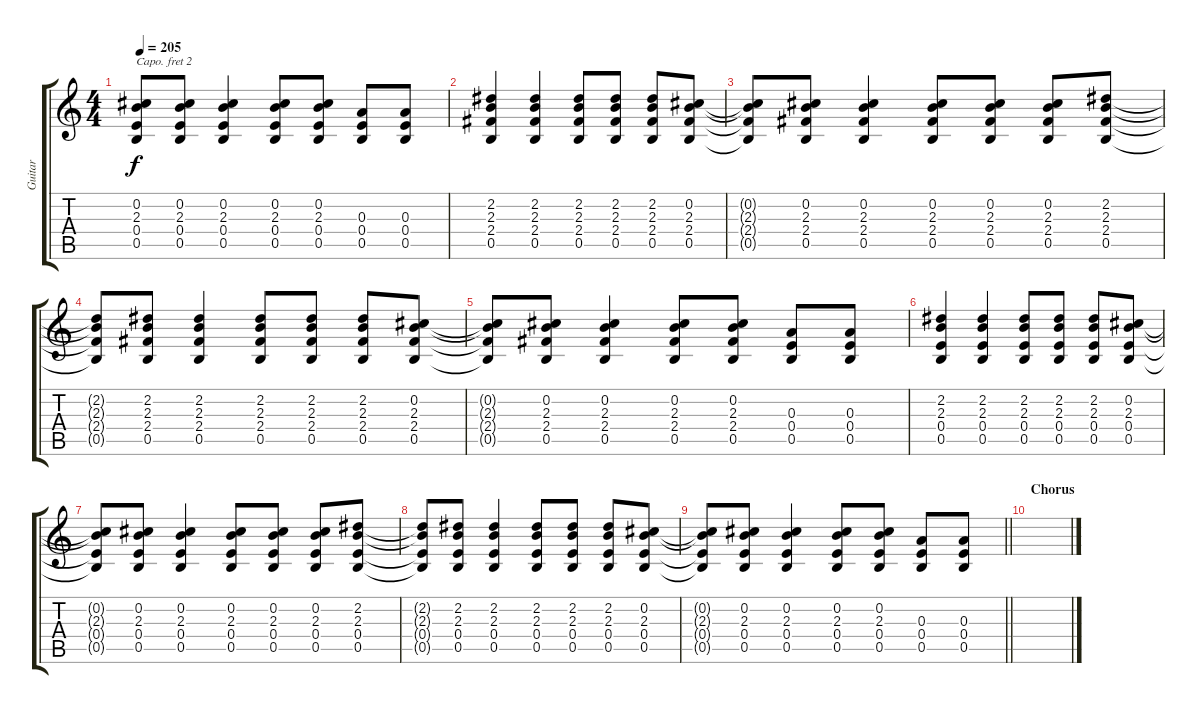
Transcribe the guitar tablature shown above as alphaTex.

\track ("Guitar" "Guitar") {instrument electricguitarclean}
\staff {score tabs}
\capo 2
\tuning (E4 B3 G3 D3 A2 E2) {hide}
\ts (4 4)
\tempo 205
\clef g2
\ks c
(0.2{t} 2.3{t} 0.4{t} 0.5{t}).8{dy f} (0.2 2.3 0.4 0.5).8 (0.2 2.3 0.4 0.5).4 (0.2 2.3 0.4 0.5).8 (0.2 2.3 0.4 0.5).8 (0.3 0.4 0.5).8 (0.3 0.4 0.5).8 |
(2.2 2.3 2.4 0.5).4 (2.2 2.3 2.4 0.5).4 (2.2 2.3 2.4 0.5).8 (2.2 2.3 2.4 0.5).8 (2.2 2.3 2.4 0.5).8 (0.2 2.3 2.4 0.5).8 |
(0.2{t} 2.3{t} 2.4{t} 0.5{t}).8 (0.2 2.3 2.4 0.5).8 (0.2 2.3 2.4 0.5).4 (0.2 2.3 2.4 0.5).8 (0.2 2.3 2.4 0.5).8 (0.2 2.3 2.4 0.5).8 (2.2 2.3 2.4 0.5).8 |
(2.2{t} 2.3{t} 2.4{t} 0.5{t}).8 (2.2 2.3 2.4 0.5).8 (2.2 2.3 2.4 0.5).4 (2.2 2.3 2.4 0.5).8 (2.2 2.3 2.4 0.5).8 (2.2 2.3 2.4 0.5).8 (0.2 2.3 2.4 0.5).8 |
(0.2{t} 2.3{t} 2.4{t} 0.5{t}).8 (0.2 2.3 2.4 0.5).8 (0.2 2.3 2.4 0.5).4 (0.2 2.3 2.4 0.5).8 (0.2 2.3 2.4 0.5).8 (0.3 0.4 0.5).8 (0.3 0.4 0.5).8 |
(2.2 2.3 0.4 0.5).4 (2.2 2.3 0.4 0.5).4 (2.2 2.3 0.4 0.5).8 (2.2 2.3 0.4 0.5).8 (2.2 2.3 0.4 0.5).8 (0.2 2.3 0.4 0.5).8 |
(0.2{t} 2.3{t} 0.4{t} 0.5{t}).8 (0.2 2.3 0.4 0.5).8 (0.2 2.3 0.4 0.5).4 (0.2 2.3 0.4 0.5).8 (0.2 2.3 0.4 0.5).8 (0.2 2.3 0.4 0.5).8 (2.2 2.3 0.4 0.5).8 |
(2.2{t} 2.3{t} 0.4{t} 0.5{t}).8 (2.2 2.3 0.4 0.5).8 (2.2 2.3 0.4 0.5).4 (2.2 2.3 0.4 0.5).8 (2.2 2.3 0.4 0.5).8 (2.2 2.3 0.4 0.5).8 (0.2 2.3 0.4 0.5).8 |
\barLineRight lightlight
(0.2{t} 2.3{t} 0.4{t} 0.5{t}).8 (0.2 2.3 0.4 0.5).8 (0.2 2.3 0.4 0.5).4 (0.2 2.3 0.4 0.5).8 (0.2 2.3 0.4 0.5).8 (0.3 0.4 0.5).8 (0.3 0.4 0.5).8 |
\section ("" "Chorus")
